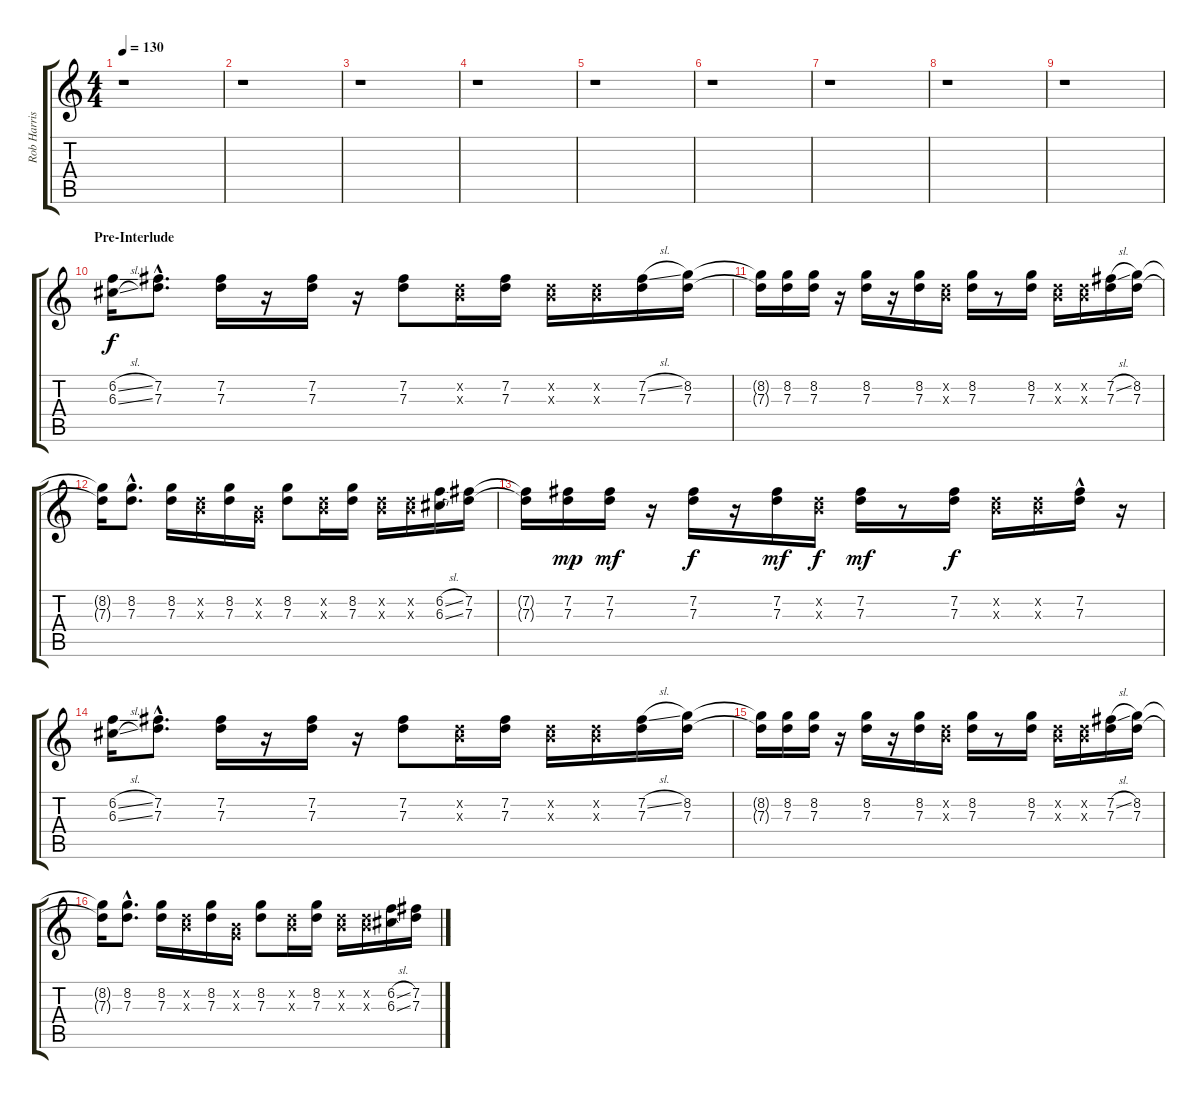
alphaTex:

\track ("Rob Harris - Guitar" "Rob Harris") {instrument electricguitarclean}
\staff {score tabs}
\tuning (E4 B3 G3 D3 A2 E2) {hide}
\ts (4 4)
\tempo 130
\clef g2
\ks c
r.1{dy f} |
r.1 |
r.1 |
r.1 |
r.1 |
r.1 |
r.1 |
r.1 |
r.1 |
\section ("" "Pre-Interlude")
(6.2{sl} 6.3{sl}).16 (7.2{hac} 7.3{hac}).8{d} (7.2 7.3).16 r.16 (7.2 7.3).16 r.16 (7.2 7.3).8 (3.2{x} 4.3{x}).16 (7.2 7.3).16 (3.2{x} 4.3{x}).16 (3.2{x} 4.3{x}).16 (7.2{sl} 7.3).16 (8.2 7.3).16 |
(8.2{t} 7.3{t}).16 (8.2 7.3).16 (8.2 7.3).16 r.16 (8.2 7.3).16 r.16 (8.2 7.3).16 (3.2{x} 4.3{x}).16 (8.2 7.3).16 r.8 (8.2 7.3).16 (3.2{x} 4.3{x}).16 (3.2{x} 4.3{x}).16 (7.2{sl} 7.3).16 (8.2 7.3).16 |
(8.2{t} 7.3{t}).16 (8.2{hac} 7.3{hac}).8{d} (8.2 7.3).16 (3.2{x} 4.3{x}).16 (8.2 7.3).16 (0.2{x} 0.3{x}).16 (8.2 7.3).8 (3.2{x} 4.3{x}).16 (8.2 7.3).16 (3.2{x} 4.3{x}).16 (3.2{x} 4.3{x}).16 (6.2{sl} 6.3{sl}).16 (7.2 7.3).16 |
(7.2{t} 7.3{t}).16 (7.2 7.3).16{dy mp} (7.2 7.3).16{dy mf} r.16 (7.2 7.3).16{dy f} r.16 (7.2 7.3).16{dy mf} (3.2{x} 4.3{x}).16{dy f} (7.2 7.3).16{dy mf} r.8 (7.2 7.3).16{dy f} (3.2{x} 4.3{x}).16 (3.2{x} 4.3{x}).16 (7.2{hac} 7.3).16 r.16 |
(6.2{sl} 6.3{sl}).16 (7.2{hac} 7.3{hac}).8{d} (7.2 7.3).16 r.16 (7.2 7.3).16 r.16 (7.2 7.3).8 (3.2{x} 4.3{x}).16 (7.2 7.3).16 (3.2{x} 4.3{x}).16 (3.2{x} 4.3{x}).16 (7.2{sl} 7.3).16 (8.2 7.3).16 |
(8.2{t} 7.3{t}).16 (8.2 7.3).16 (8.2 7.3).16 r.16 (8.2 7.3).16 r.16 (8.2 7.3).16 (3.2{x} 4.3{x}).16 (8.2 7.3).16 r.8 (8.2 7.3).16 (3.2{x} 4.3{x}).16 (3.2{x} 4.3{x}).16 (7.2{sl} 7.3).16 (8.2 7.3).16 |
(8.2{t} 7.3{t}).16 (8.2{hac} 7.3{hac}).8{d} (8.2 7.3).16 (3.2{x} 4.3{x}).16 (8.2 7.3).16 (0.2{x} 0.3{x}).16 (8.2 7.3).8 (3.2{x} 4.3{x}).16 (8.2 7.3).16 (3.2{x} 4.3{x}).16 (3.2{x} 4.3{x}).16 (6.2{sl} 6.3{sl}).16 (7.2 7.3).16
